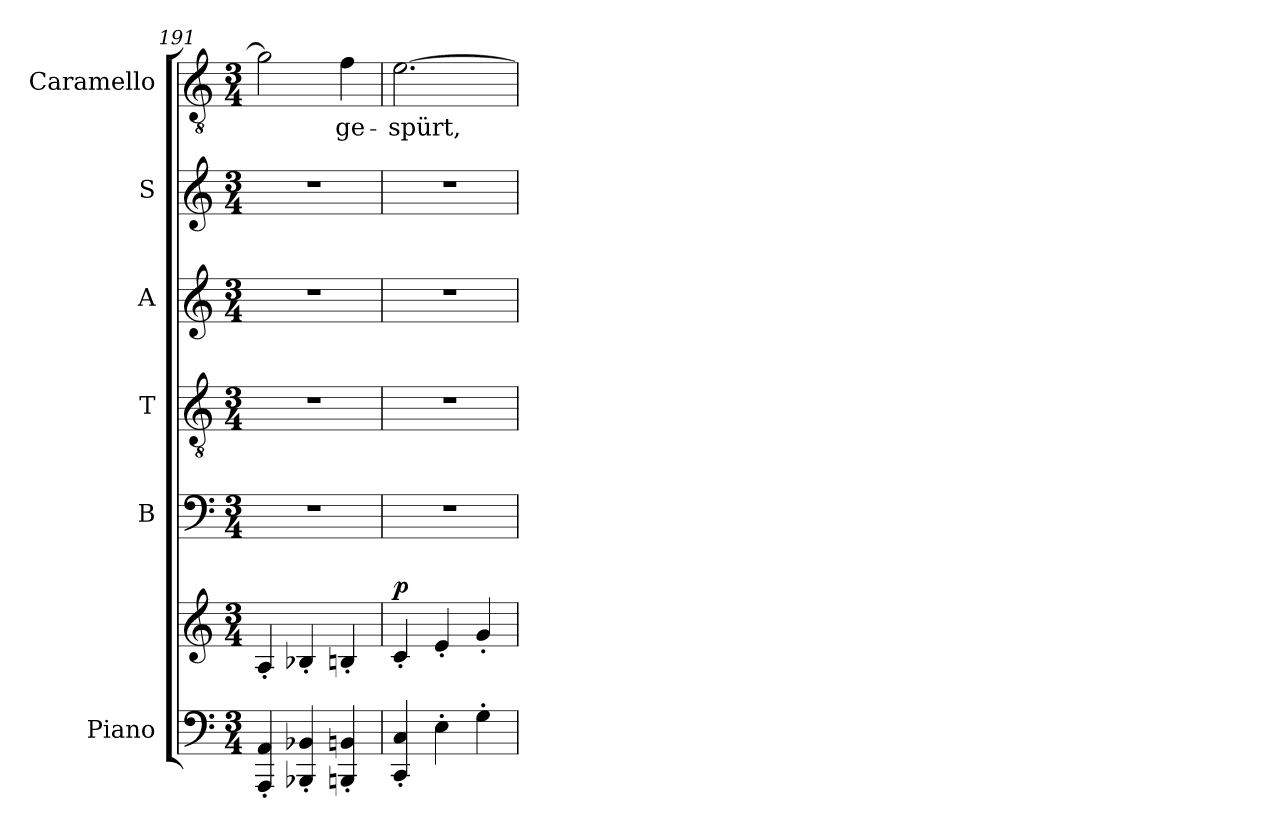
**kern	**kern	**dynam	**kern	**kern	**kern	**kern	**kern	**text
*part6	*part6	*part6	*part5	*part4	*part3	*part2	*part1	*part1
*staff7	*staff6	*staff6/7	*staff5	*staff4	*staff3	*staff2	*staff1	*staff1
*I"Piano	*	*	*I"B	*I"T	*I"A	*I"S	*I"Caramello	*
*I'Pno	*	*	*I'B	*I'T	*I'A	*I'S	*	*
*clefF4	*clefG2	*	*clefF4	*clefGv2	*clefG2	*clefG2	*clefGv2	*
*k[]	*k[]	*	*k[]	*k[]	*k[]	*k[]	*k[]	*
*M3/4	*M3/4	*	*M3/4	*M3/4	*M3/4	*M3/4	*M3/4	*
=191	=191	=191	=191	=191	=191	=191	=191	=191
4AAA/' 4AA/'	4A'/	.	2.r	2.r	2.r	2.r	2g\]	.
4BBB-X/' 4BB-X/'	4B-X'/	.	.	.	.	.	.	.
!	!	!	!	!	!	!	!	!LO:LY:b
4BBBn/' 4BBn/'	4Bn'/	.	.	.	.	.	4f\	ge-
=192	=192	=192	=192	=192	=192	=192	=192	=192
!	!	!LO:DY:a	!	!	!	!	!	!LO:LY:b
4CC/' 4C/'	4c'/	p	2.r	2.r	2.r	2.r	[2.e\	-spürt,
4E'\	4e'/	.	.	.	.	.	.	.
4G'\	4g'/	.	.	.	.	.	.	.
=	=	=	=	=	=	=	=	=
*-	*-	*-	*-	*-	*-	*-	*-	*-
